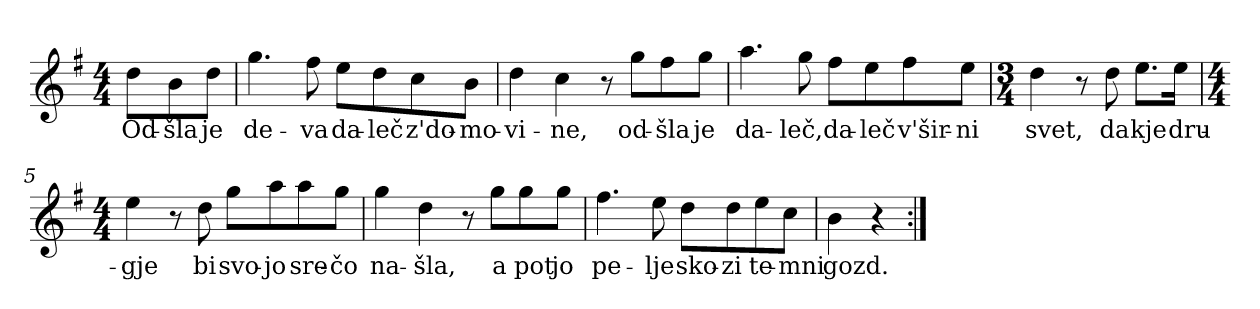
**kern	**text
*part1	*part1
*staff1	*staff1
*clefG2	*
*k[f#]	*
*G:	*
*M4/4	*
=	=
8dd\L	Od-
*MM56	*
8b\	-šla
8dd\J	-je
=1	=1
4.gg\	de-
8ff#\	-va
8ee\L	da-
8dd\	-leč
8cc\	z'do-
8b\J	-mo-
=2	=2
4dd\	-vi-
4cc\	-ne,
8r	.
8gg\L	od-
8ff#\	-šla
8gg\J	je
=3	=3
4.aa\	da-
8gg\	-leč,
8ff#\L	da-
8ee\	-leč
8ff#\	v'šir-
8ee\J	-ni
!!LO:LB:g=z
=4	=4
*M3/4	*
4dd\	svet,
8r	.
8dd\	da
8.ee\L	kje
16ee\Jk	dru-
=5	=5
*M4/4	*
4ee\	-gje
8r	.
8dd\	bi
8gg\L	svo-
8aa\	-jo
8aa\	sre-
8gg\J	-čo
=6	=6
4gg\	na-
4dd\	-šla,
8r	.
8gg\L	a
8gg\	pot
8gg\J	jo
=7	=7
4.ff#\	pe-
8ee\	-lje
8dd\L	sko-
8dd\	-zi
8ee\	te-
8cc\J	-mni
=8	=8
4b\	gozd.
4r	.
=:|!	=:|!
*-	*-
